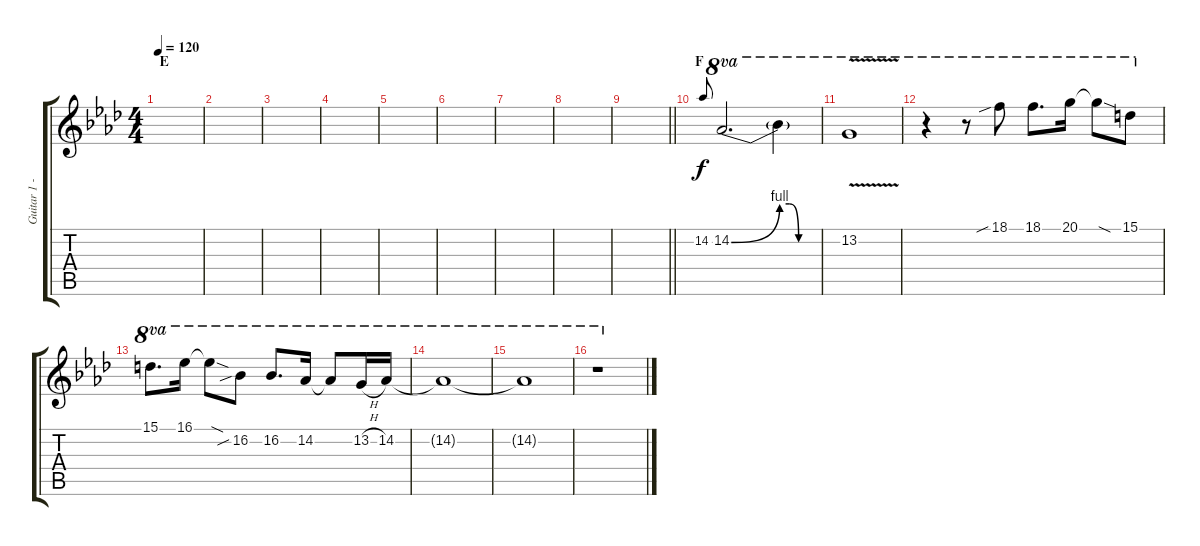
\track ("Guitar 1 - Uruha" "Guitar 1 -") {instrument overdrivenguitar}
\staff {score tabs}
\tuning (B3 Gb3 D3 A2 E2 B1) {hide}
\ts (4 4)
\section ("" "E")
\tempo 120
\clef g2
\ks ab
|
|
|
|
|
|
|
|
\barLineRight lightlight
|
\section ("" "F")
14.2.8{gr onbeat} 14.2{be (bend 0 0 60 4)}.2{d ot 8va} 14.2{be (custom 0 4 15 4 30 0 60 0) t}.4{ot 8va} |
13.2{v}.1{ot 8va} |
r.4{ot 8va} r.8{ot 8va} 18.1{sib}.8{ot 8va} 18.1.8{d ot 8va} 20.1.16{ot 8va} 20.1{sod t}.8{ot 8va} 15.1.8{ot 8va} |
15.1.8{d ot 8va} 16.1.16{ot 8va} 16.1{sod t}.8{ot 8va} 16.2{sib}.8{ot 8va} 16.2.8{d ot 8va} 14.2.16{ot 8va} 14.2{t}.8{ot 8va} 13.2{h}.16{ot 8va} 14.2.16{ot 8va} |
14.2{t}.1{ot 8va} |
14.2{t}.1{ot 8va} |
r.1{ot 8va}
